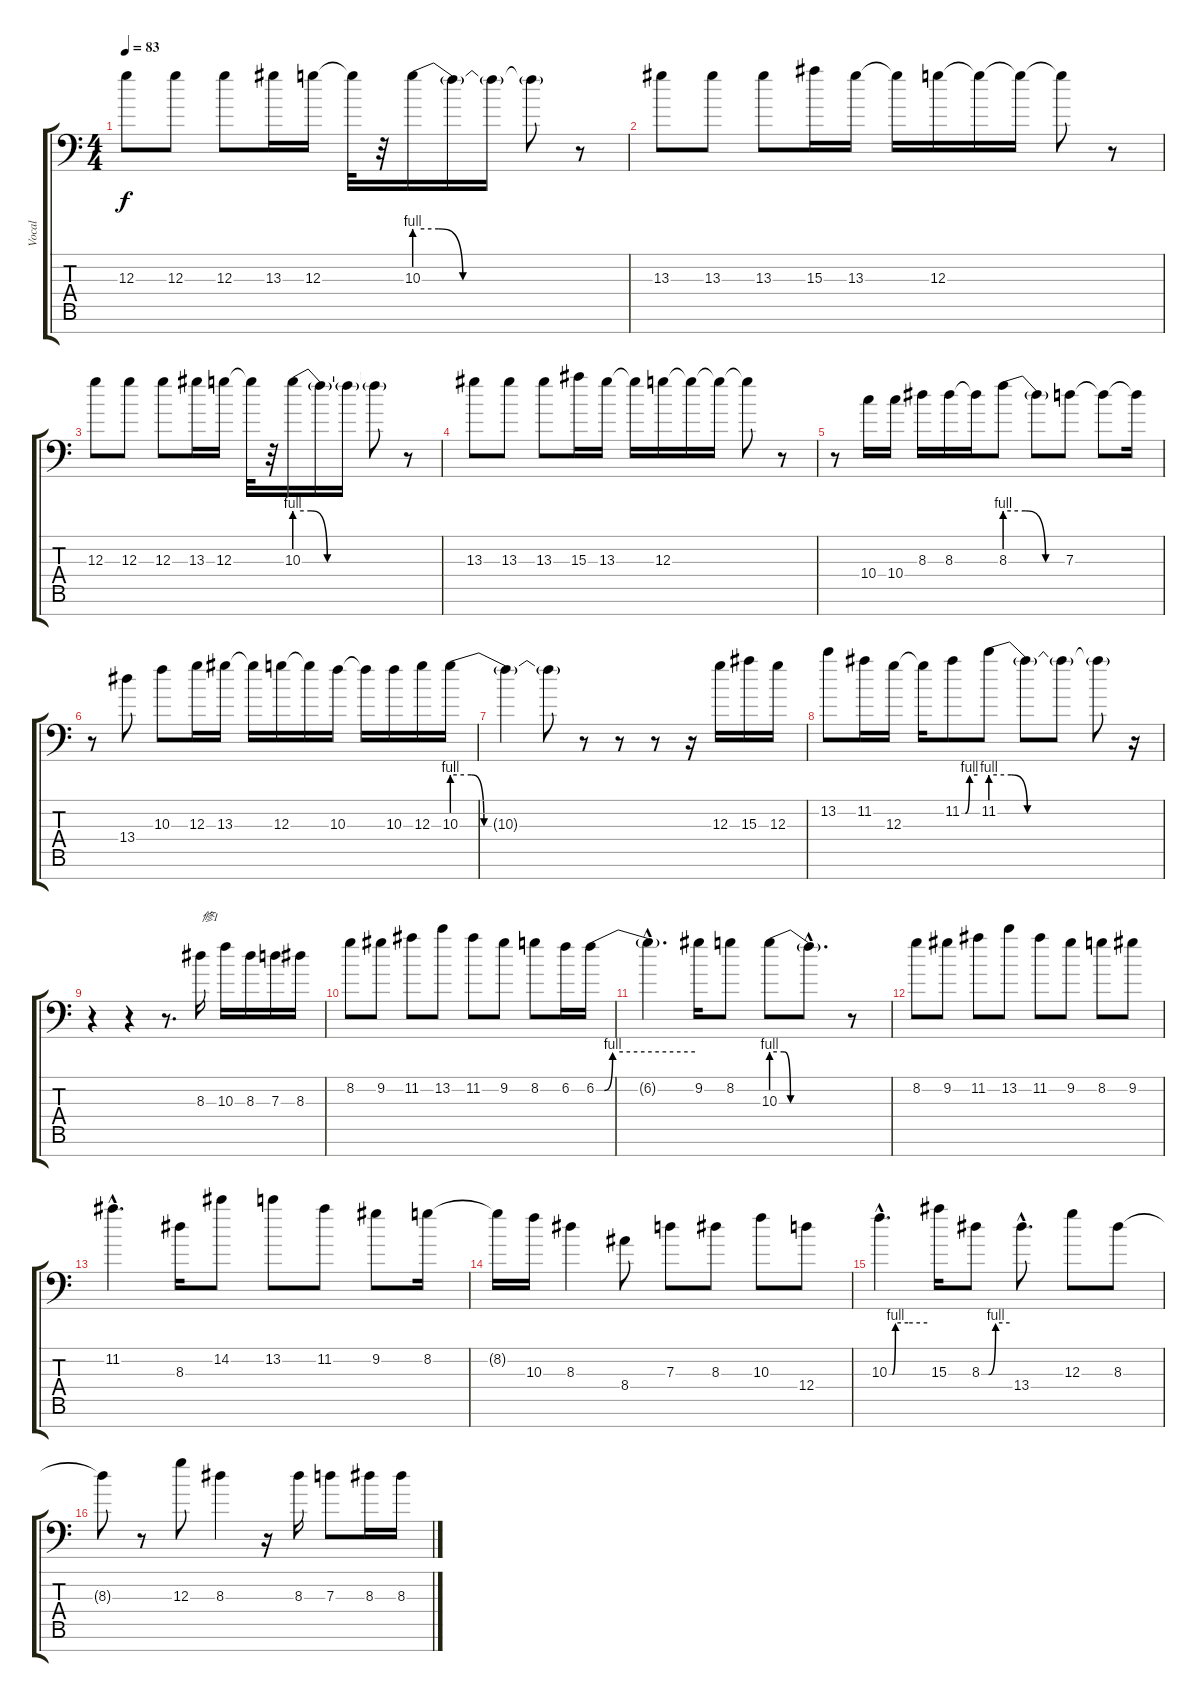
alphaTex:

\track ("Vocal" "Vocal") {instrument contrabass}
\staff {score tabs}
\tuning (E4 B3 G3 D3 A2 E2 C-1) {hide}
\ts (4 4)
\tempo 83
\clef f4
\ks c
12.3.8{dy f volume 12 instrument contrabass} 12.3.8 12.3.8 13.3.16 12.3.16 12.3{t}.32 r.32 10.3{be (custom 0 4 9 4 18 0 40 0 60 0)}.16 10.3{t}.16 10.3{t}.16 10.3{t}.8 r.8 |
13.3.8 13.3.8 13.3.8 15.3.16 13.3.16 13.3{t}.16 12.3.16 12.3{t}.16 12.3{t}.16 12.3{t}.8 r.8 |
12.3.8 12.3.8 12.3.8 13.3.16 12.3.16 12.3{t}.32 r.32 10.3{be (custom 0 4 9 4 18 0 40 0 60 0)}.16 10.3{t}.16 10.3{t}.16 10.3{t}.8 r.8 |
13.3.8 13.3.8 13.3.8 15.3.16 13.3.16 13.3{t}.16 12.3.16 12.3{t}.16 12.3{t}.16 12.3{t}.8 r.8 |
r.8 10.4.16 10.4.16 8.3.16 8.3.16 8.3{t}.16 8.3{be (custom 0 4 20 4 40 0 60 0)}.8 8.3{t}.8 7.3.8 7.3{t}.8 7.3{t}.16 |
r.8 13.4.8 10.3.8 12.3.16 13.3.16 13.3{t}.16 12.3.16 12.3{t}.16 10.3.16 10.3{t}.16 10.3.16 12.3.16 10.3{be (custom 0 4 9 4 15 0 40 0 60 0)}.16 |
10.3{t}.4 10.3{t}.8 r.8 r.8 r.8 r.16 12.3.16 15.3.16 12.3.16 |
13.2.8 11.2.16 12.3.16 12.3{t}.16 11.2{be (custom 0 0 14 0 30 4 60 4)}.8 11.2{be (custom 0 4 9 4 16 0 40 0 60 0)}.8 11.2{t}.8 11.2{t}.8 11.2{t}.8 r.16 |
r.4 r.4 r.8{d} 8.3.16{txt "修1"} 10.3.16 8.3.16 7.3.16 8.3.16 |
8.2.8 9.2.8 11.2.8 13.2.8 11.2.8 9.2.8 8.2.8 6.2.16 6.2{be (custom 0 0 5 0 10 4 60 4)}.16 |
6.2{hac t}.4{d} 9.2.16 8.2.8 10.3{be (custom 0 4 10 4 15 0 60 0)}.8 10.3{hac t}.8{d} r.8 |
8.2.8 9.2.8 11.2.8 13.2.8 11.2.8 9.2.8 8.2.8 9.2.8 |
11.2{hac}.4{d} 8.3.16 14.2.8 13.2.8 11.2.8 9.2.8 8.2.16 |
8.2{t}.16 10.3.16 8.3.4 8.4.8 7.3.8 8.3.8 10.3.8 12.4.8 |
10.3{be (custom 0 0 5 0 10 4 30 4 60 4) hac}.4{d} 15.3.16 8.3{be (custom 0 0 15 0 30 4 60 4)}.8 13.4{hac}.8{d} 12.3.8 8.3.8 |
8.3{t}.8 r.8 12.3.8 8.3.4 r.16 8.3.16 7.3.8 8.3.16 8.3.16
